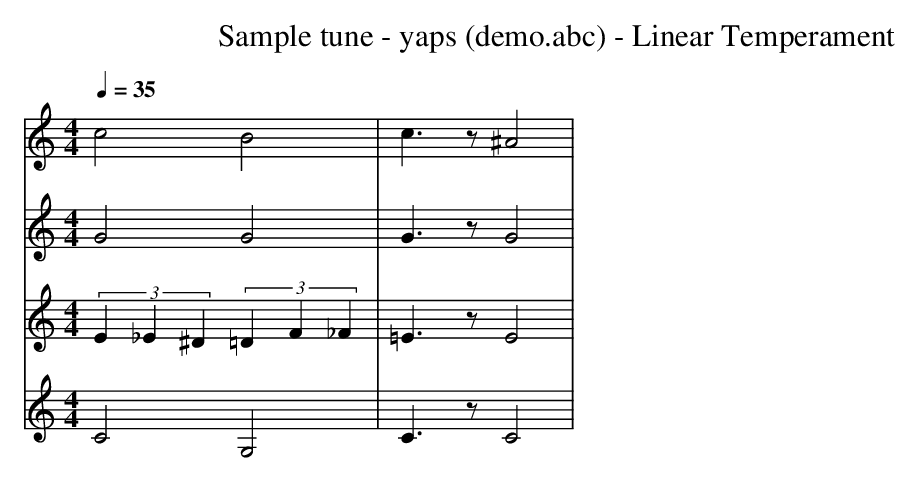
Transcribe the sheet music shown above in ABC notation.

X:1
T:Sample tune - yaps (demo.abc) - Linear Temperament
L:1/4
M:4/4
Q:1/4=35
K:C
V:1
c2 B2 | c3/z/ ^A2 |
V:2
G2 G2 | G3/z/ G2 |
V:3
(3E_E^D (3=DF_F | =E3/z/ E2 |
V:4
C2  G,2 | C3/z/ C2 |
